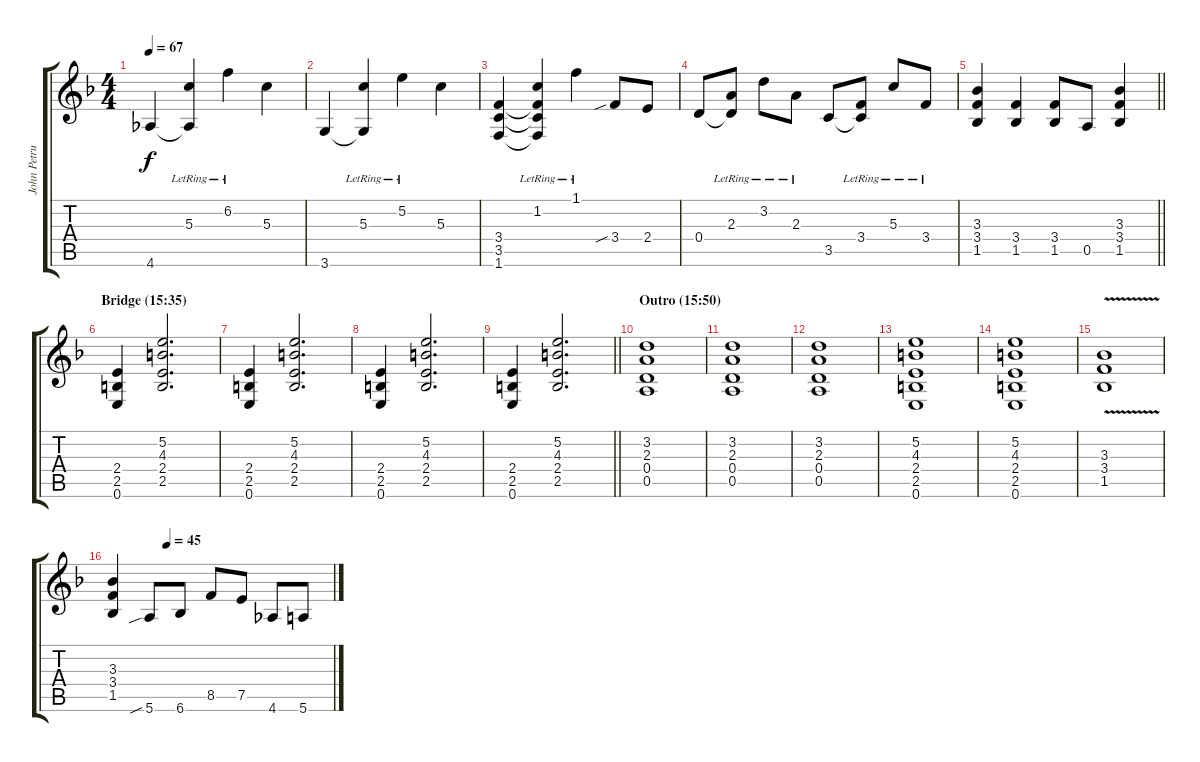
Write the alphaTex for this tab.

\track ("John Petrucci Gtr. 1" "John Petru") {instrument distortionguitar}
\staff {score tabs}
\tuning (E4 B3 G3 D3 A2 E2) {hide}
\ts (4 4)
\tempo 67
\clef g2
\ks dminor
4.6.4{dy f} (5.3{lr} 4.6{t}).4 6.2{lr}.4 5.3.4 |
3.6.4 (5.3{lr} 3.6{t}).4 5.2{lr}.4 5.3.4 |
(3.4 3.5 1.6).4 (1.2{lr} 3.4{t} 3.5{t} 1.6{t}).4 1.1{lr}.4 3.4{sib}.8 2.4.8 |
0.4.8 (2.3{lr} 0.4{t}).8 3.2{lr}.8 2.3{lr}.8 3.5.8 (3.4{lr} 3.5{t}).8 5.3{lr}.8 3.4{lr}.8 |
\barLineRight lightlight
(3.3 3.4 1.5).4 (3.4 1.5).4 (3.4 1.5).8 0.5.8 (3.3 3.4 1.5).4 |
\section ("" "Bridge (15:35)")
(2.4 2.5 0.6).4 (5.2 4.3 2.4 2.5).2{d} |
(2.4 2.5 0.6).4 (5.2 4.3 2.4 2.5).2{d} |
(2.4 2.5 0.6).4 (5.2 4.3 2.4 2.5).2{d} |
\barLineRight lightlight
(2.4 2.5 0.6).4 (5.2 4.3 2.4 2.5).2{d} |
\section ("" "Outro (15:50)")
(3.2 2.3 0.4 0.5).1 |
(3.2 2.3 0.4 0.5).1 |
(3.2 2.3 0.4 0.5).1 |
(5.2 4.3 2.4 2.5 0.6).1 |
(5.2 4.3 2.4 2.5 0.6).1 |
(3.3{v} 3.4{v} 1.5{v}).1 |
\tempo (45 0.25)
(3.3 3.4 1.5).4 5.6{sib}.8 6.6.8 8.5.8 7.5.8 4.6.8 5.6.8
